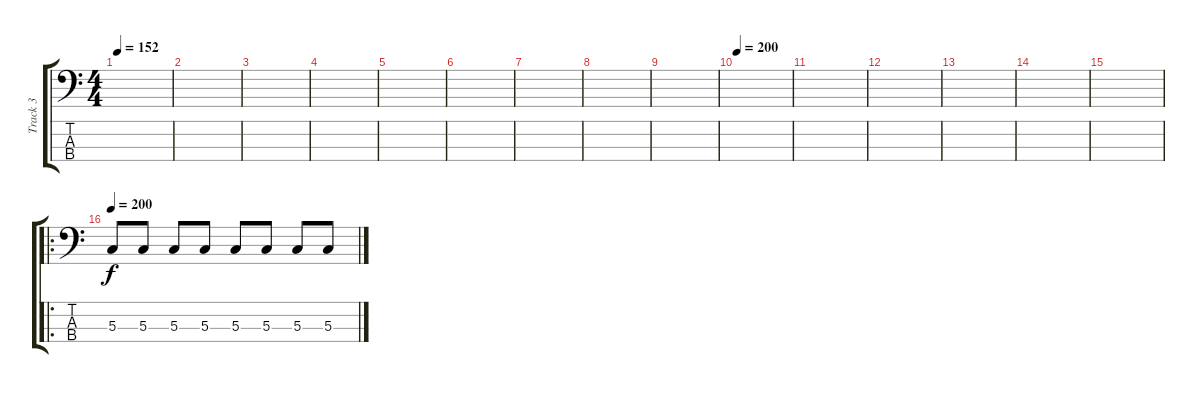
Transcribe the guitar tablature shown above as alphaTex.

\track ("Track 3" "Track 3") {instrument electricbassfinger}
\staff {score tabs}
\tuning (F2 C2 G1 C1) {hide}
\ts (4 4)
\tempo 152
\clef f4
\ks c
|
|
|
|
|
|
|
|
|
\tempo 200
|
|
|
|
|
|
\ro
\tempo 200
5.3.8 5.3.8 5.3.8 5.3.8 5.3.8 5.3.8 5.3.8 5.3.8
